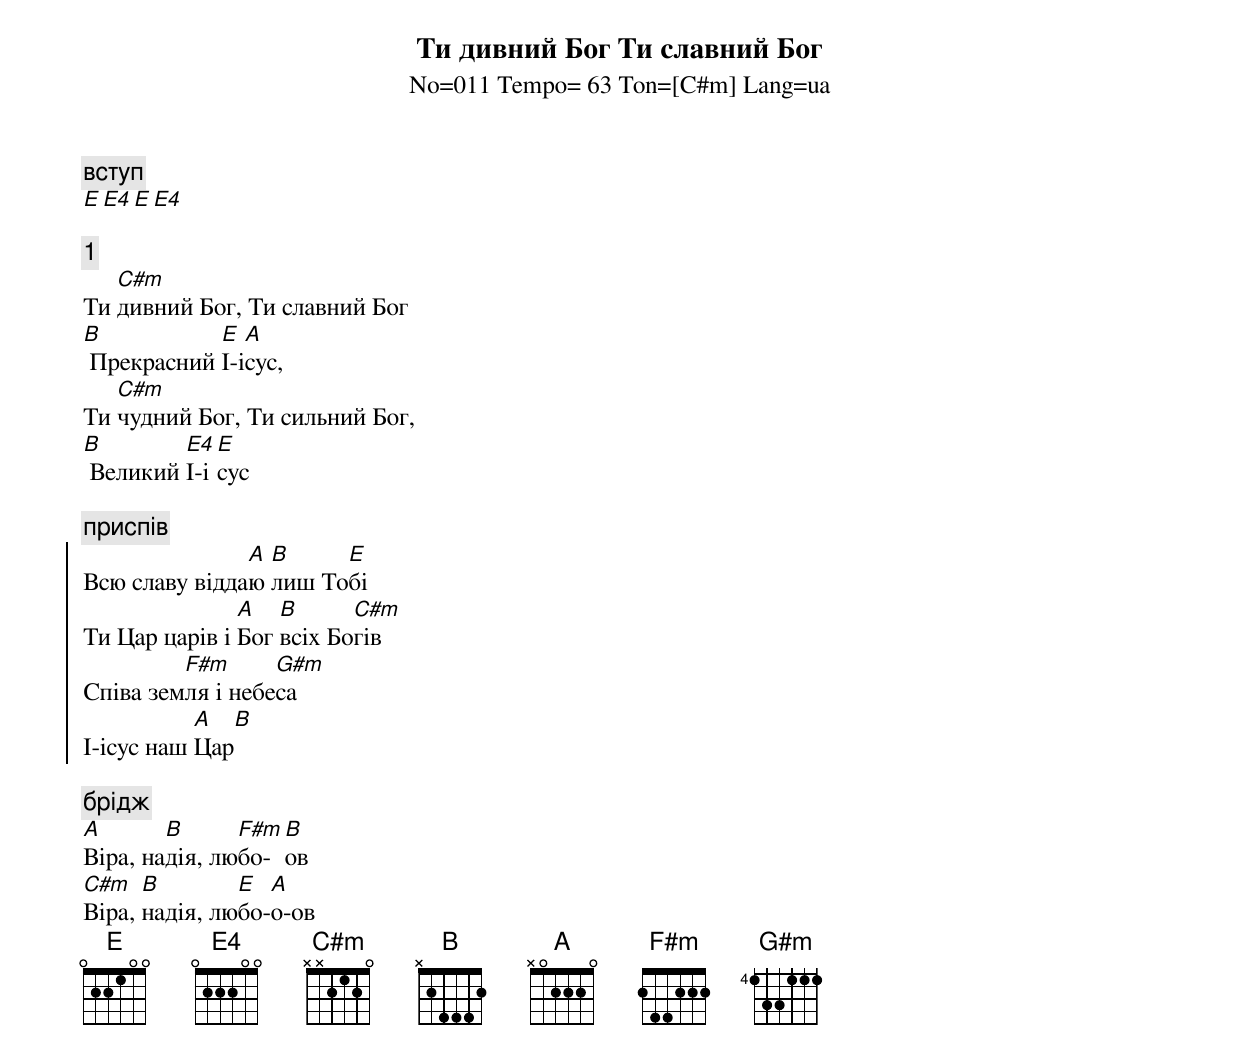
{title:Ти дивний Бог Ти славний Бог}
{subtitle:No=011 Tempo= 63 Ton=[C#m] Lang=ua}

{c: вступ}
[E][E4][E][E4]

{c: 1}
Ти [C#m]дивний Бог, Ти славний Бог
[B] Прекрасний [E]І-і[A]сус,
Ти [C#m]чудний Бог, Ти сильний Бог,
[B] Великий [E4]І-і[E]сус

{c: приспів}
{soc}
Всю славу відда[A]ю [B]лиш То[E]бі
Ти Цар царів і [A]Бог [B]всіх Бо[C#m]гів
Співа зем[F#m]ля і небе[G#m]са
І-ісус наш [A]Цар[B]
{eoc}

{c: брідж}
{sob}
[A]Віра, на[B]дія, лю[F#m]бо-[B]ов
[C#m]Віра, [B]надія, лю[E]бо-[A]о-ов
{eob}
